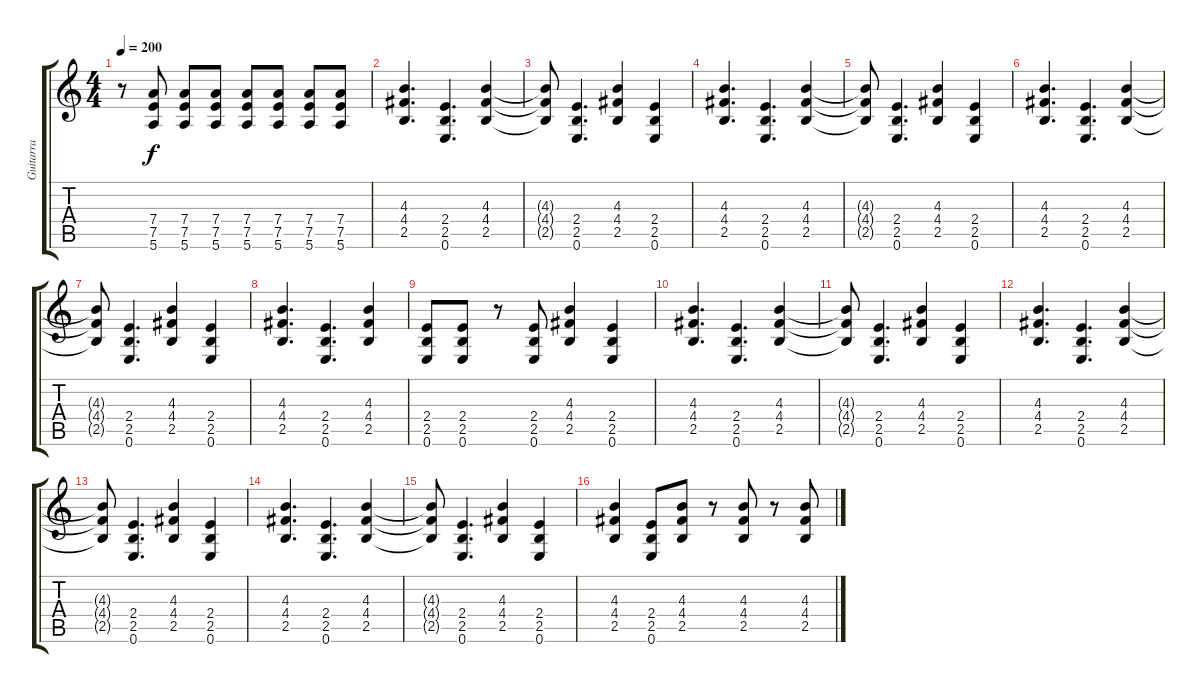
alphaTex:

\track ("Guitarra" "Guitarra") {instrument distortionguitar}
\staff {score tabs}
\tuning (E4 B3 G3 D3 A2 E2) {hide}
\ts (4 4)
\tempo 200
\clef g2
\ks c
r.8{dy f} (7.4 7.5 5.6).8 (7.4 7.5 5.6).8 (7.4 7.5 5.6).8 (7.4 7.5 5.6).8 (7.4 7.5 5.6).8 (7.4 7.5 5.6).8 (7.4 7.5 5.6).8 |
(4.3 4.4 2.5).4{d} (2.4 2.5 0.6).4{d} (4.3 4.4 2.5).4 |
(4.3{t} 4.4{t} 2.5{t}).8 (2.4 2.5 0.6).4{d} (4.3 4.4 2.5).4 (2.4 2.5 0.6).4 |
(4.3 4.4 2.5).4{d} (2.4 2.5 0.6).4{d} (4.3 4.4 2.5).4 |
(4.3{t} 4.4{t} 2.5{t}).8 (2.4 2.5 0.6).4{d} (4.3 4.4 2.5).4 (2.4 2.5 0.6).4 |
(4.3 4.4 2.5).4{d} (2.4 2.5 0.6).4{d} (4.3 4.4 2.5).4 |
(4.3{t} 4.4{t} 2.5{t}).8 (2.4 2.5 0.6).4{d} (4.3 4.4 2.5).4 (2.4 2.5 0.6).4 |
(4.3 4.4 2.5).4{d} (2.4 2.5 0.6).4{d} (4.3 4.4 2.5).4 |
(2.4 2.5 0.6).8 (2.4 2.5 0.6).8 r.8 (2.4 2.5 0.6).8 (4.3 4.4 2.5).4 (2.4 2.5 0.6).4 |
(4.3 4.4 2.5).4{d} (2.4 2.5 0.6).4{d} (4.3 4.4 2.5).4 |
(4.3{t} 4.4{t} 2.5{t}).8 (2.4 2.5 0.6).4{d} (4.3 4.4 2.5).4 (2.4 2.5 0.6).4 |
(4.3 4.4 2.5).4{d} (2.4 2.5 0.6).4{d} (4.3 4.4 2.5).4 |
(4.3{t} 4.4{t} 2.5{t}).8 (2.4 2.5 0.6).4{d} (4.3 4.4 2.5).4 (2.4 2.5 0.6).4 |
(4.3 4.4 2.5).4{d} (2.4 2.5 0.6).4{d} (4.3 4.4 2.5).4 |
(4.3{t} 4.4{t} 2.5{t}).8 (2.4 2.5 0.6).4{d} (4.3 4.4 2.5).4 (2.4 2.5 0.6).4 |
(4.3 4.4 2.5).4 (2.4 2.5 0.6).8 (4.3 4.4 2.5).8 r.8 (4.3 4.4 2.5).8 r.8 (4.3 4.4 2.5).8
